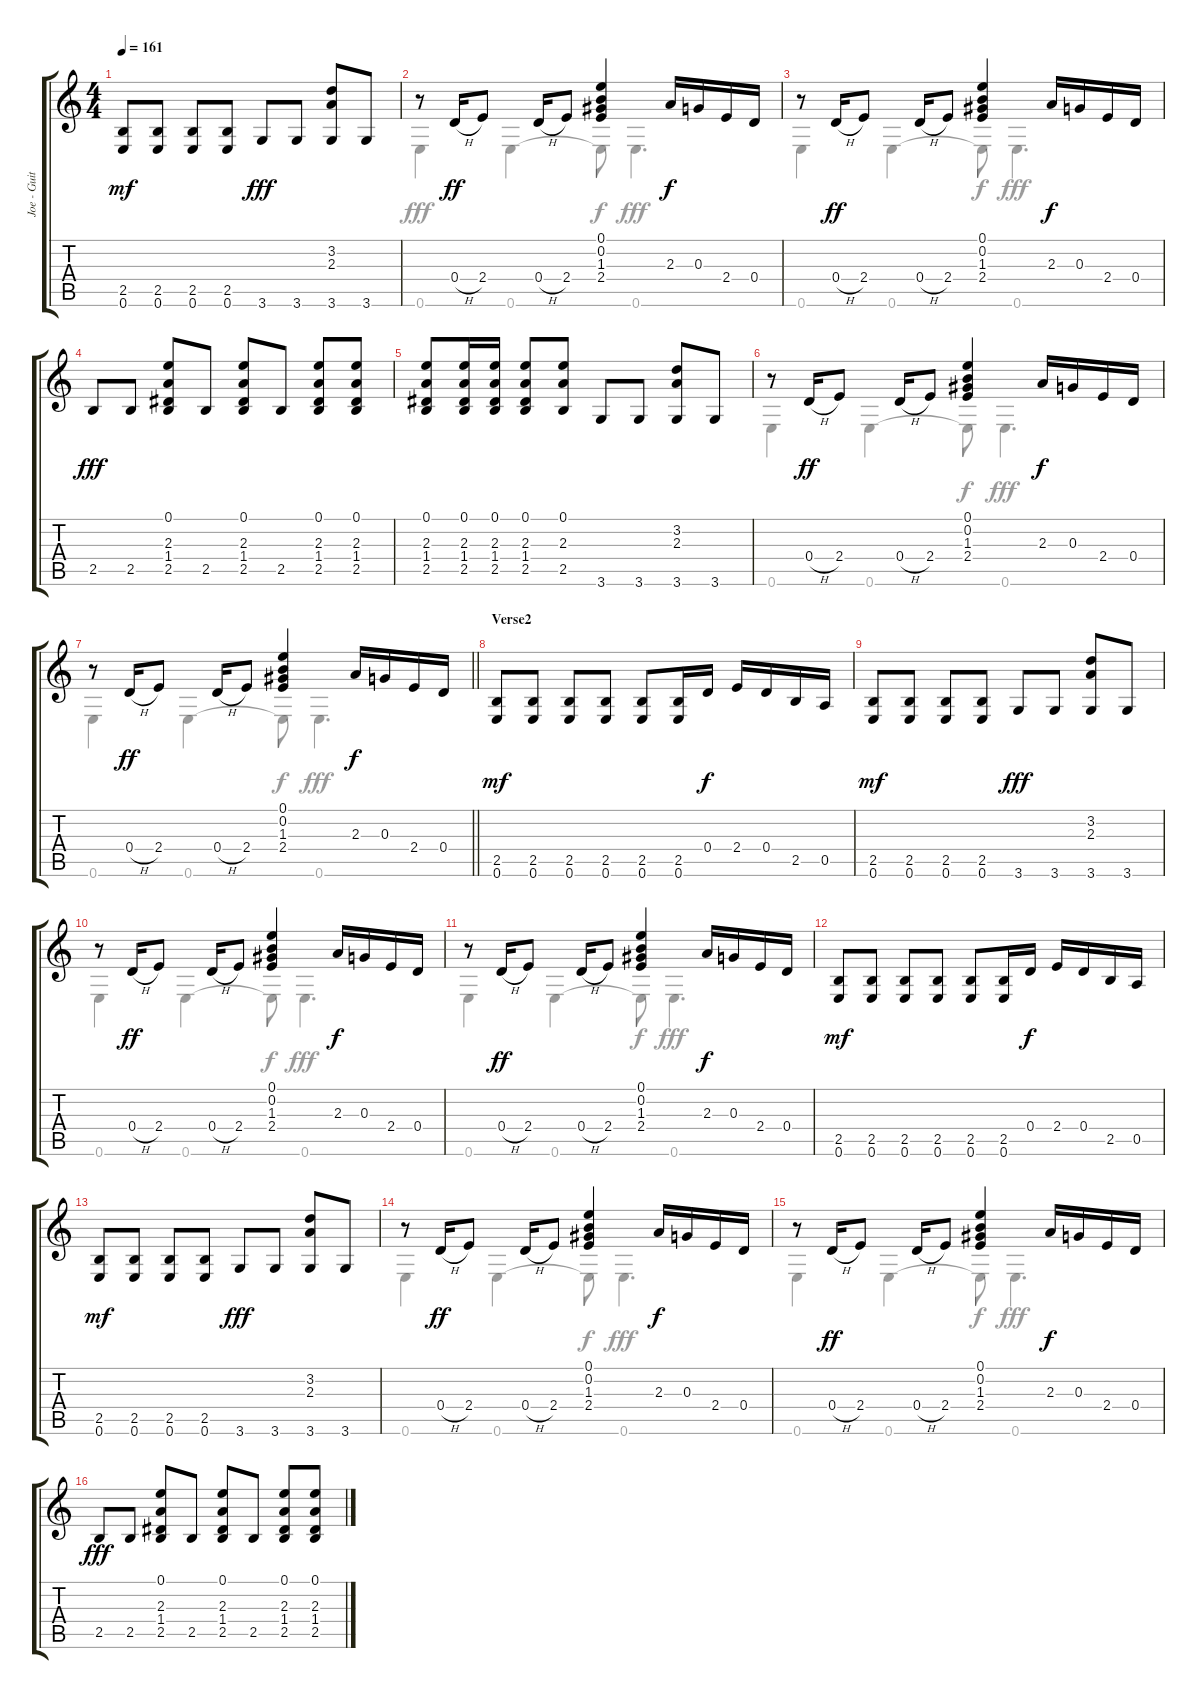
\track ("Joe - Guitar" "Joe - Guit") {instrument acousticguitarsteel}
\staff {score tabs}
\tuning (E4 B3 G3 D3 A2 E2) {hide}
\voice
\ts (4 4)
\tempo 161
\clef g2
\ks c
(2.5 0.6).8{dy mf} (2.5 0.6).8 (2.5 0.6).8 (2.5 0.6).8 3.6.8{dy fff} 3.6.8 (3.2 2.3 3.6).8 3.6.8 |
r.8 0.4{h}.16{dy ff} 2.4.8 0.4{h}.16 2.4.8 (0.1 0.2 1.3 2.4).4 2.3.16{dy f} 0.3.16 2.4.16 0.4.16 |
r.8 0.4{h}.16{dy ff} 2.4.8 0.4{h}.16 2.4.8 (0.1 0.2 1.3 2.4).4 2.3.16{dy f} 0.3.16 2.4.16 0.4.16 |
2.5.8{dy fff} 2.5.8 (0.1 2.3 1.4 2.5).8 2.5.8 (0.1 2.3 1.4 2.5).8 2.5.8 (0.1 2.3 1.4 2.5).8 (0.1 2.3 1.4 2.5).8 |
(0.1 2.3 1.4 2.5).8 (0.1 2.3 1.4 2.5).16 (0.1 2.3 1.4 2.5).16 (0.1 2.3 1.4 2.5).8 (0.1 2.3 2.5).8 3.6.8 3.6.8 (3.2 2.3 3.6).8 3.6.8 |
r.8 0.4{h}.16{dy ff} 2.4.8 0.4{h}.16 2.4.8 (0.1 0.2 1.3 2.4).4 2.3.16{dy f} 0.3.16 2.4.16 0.4.16 |
\barLineRight lightlight
r.8 0.4{h}.16{dy ff} 2.4.8 0.4{h}.16 2.4.8 (0.1 0.2 1.3 2.4).4 2.3.16{dy f} 0.3.16 2.4.16 0.4.16 |
\section ("" "Verse2")
(2.5 0.6).8{dy mf} (2.5 0.6).8 (2.5 0.6).8 (2.5 0.6).8 (2.5 0.6).8 (2.5 0.6).16 0.4.16{dy f} 2.4.16 0.4.16 2.5.16 0.5.16 |
(2.5 0.6).8{dy mf} (2.5 0.6).8 (2.5 0.6).8 (2.5 0.6).8 3.6.8{dy fff} 3.6.8 (3.2 2.3 3.6).8 3.6.8 |
r.8 0.4{h}.16{dy ff} 2.4.8 0.4{h}.16 2.4.8 (0.1 0.2 1.3 2.4).4 2.3.16{dy f} 0.3.16 2.4.16 0.4.16 |
r.8 0.4{h}.16{dy ff} 2.4.8 0.4{h}.16 2.4.8 (0.1 0.2 1.3 2.4).4 2.3.16{dy f} 0.3.16 2.4.16 0.4.16 |
(2.5 0.6).8{dy mf} (2.5 0.6).8 (2.5 0.6).8 (2.5 0.6).8 (2.5 0.6).8 (2.5 0.6).16 0.4.16{dy f} 2.4.16 0.4.16 2.5.16 0.5.16 |
(2.5 0.6).8{dy mf} (2.5 0.6).8 (2.5 0.6).8 (2.5 0.6).8 3.6.8{dy fff} 3.6.8 (3.2 2.3 3.6).8 3.6.8 |
r.8 0.4{h}.16{dy ff} 2.4.8 0.4{h}.16 2.4.8 (0.1 0.2 1.3 2.4).4 2.3.16{dy f} 0.3.16 2.4.16 0.4.16 |
r.8 0.4{h}.16{dy ff} 2.4.8 0.4{h}.16 2.4.8 (0.1 0.2 1.3 2.4).4 2.3.16{dy f} 0.3.16 2.4.16 0.4.16 |
2.5.8{dy fff} 2.5.8 (0.1 2.3 1.4 2.5).8 2.5.8 (0.1 2.3 1.4 2.5).8 2.5.8 (0.1 2.3 1.4 2.5).8 (0.1 2.3 1.4 2.5).8
\voice
\clef g2
\ottava regular
\simile none
\ks c
|
0.6.4 0.6.4 0.6{t}.8{dy f} 0.6.4{d dy fff} |
0.6.4 0.6.4 0.6{t}.8{dy f} 0.6.4{d dy fff} |
|
|
0.6.4 0.6.4 0.6{t}.8{dy f} 0.6.4{d dy fff} |
\barLineRight lightlight
0.6.4 0.6.4 0.6{t}.8{dy f} 0.6.4{d dy fff} |
|
|
0.6.4 0.6.4 0.6{t}.8{dy f} 0.6.4{d dy fff} |
0.6.4 0.6.4 0.6{t}.8{dy f} 0.6.4{d dy fff} |
|
|
0.6.4 0.6.4 0.6{t}.8{dy f} 0.6.4{d dy fff} |
0.6.4 0.6.4 0.6{t}.8{dy f} 0.6.4{d dy fff} |
